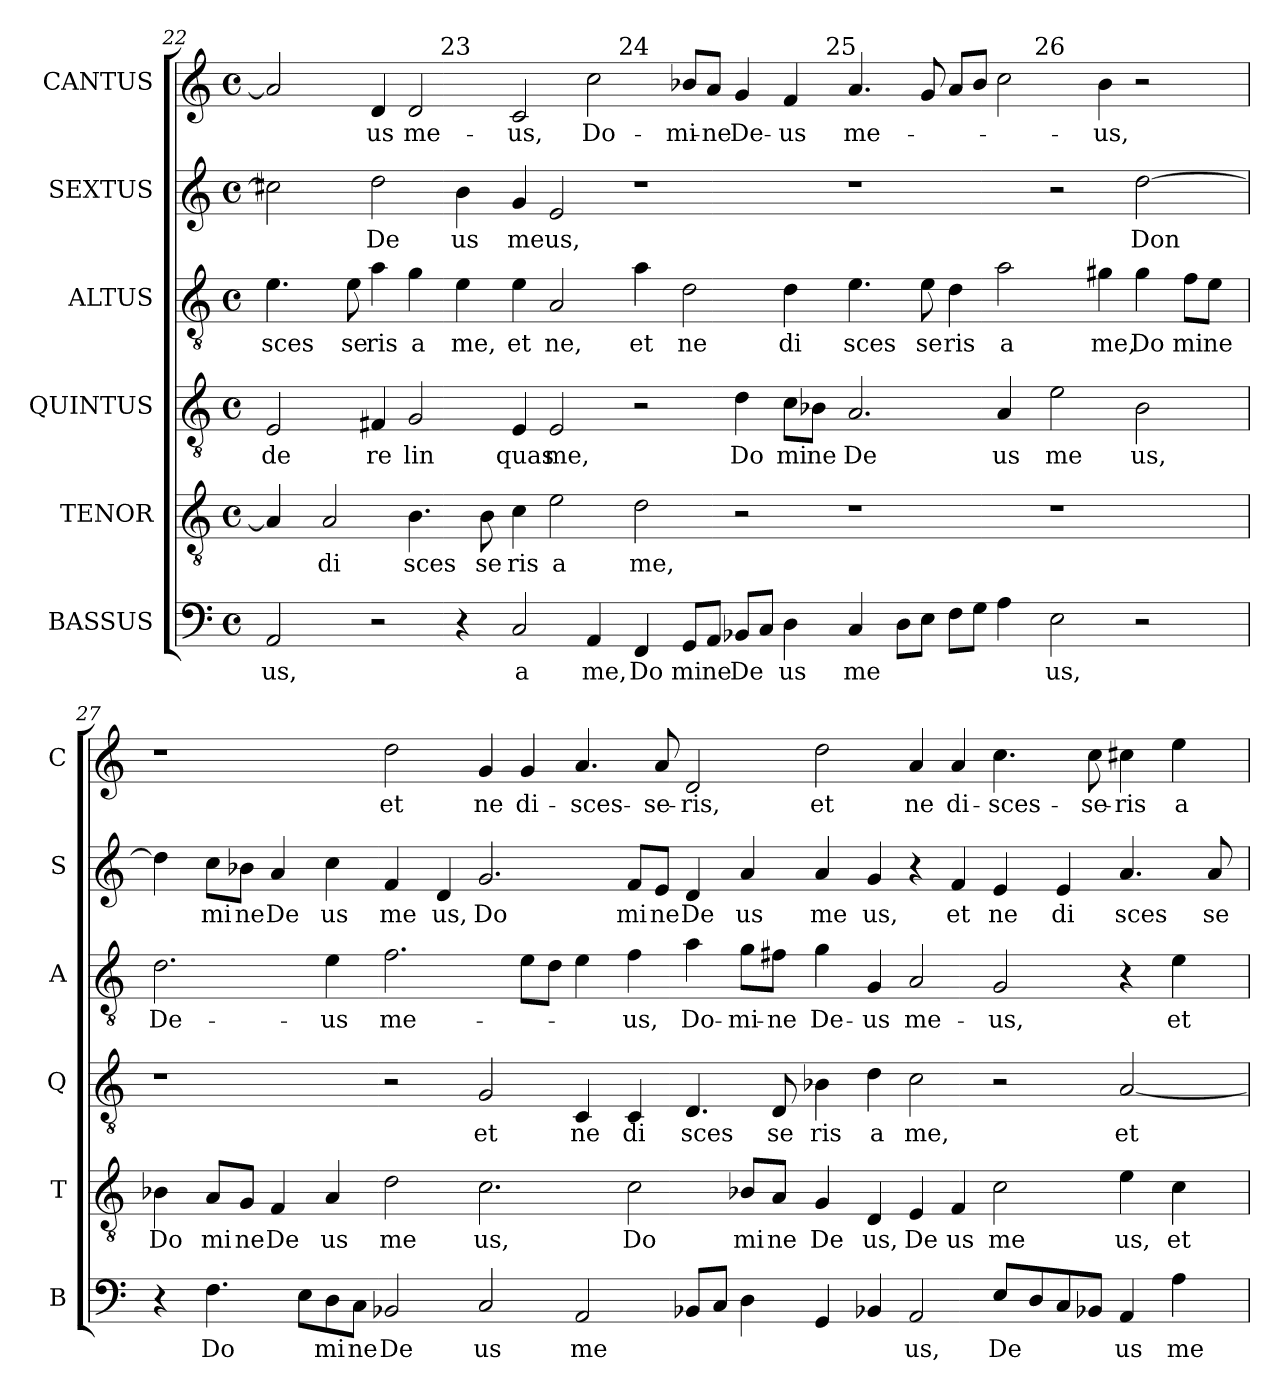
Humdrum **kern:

**kern	**text	**kern	**text	**kern	**text	**kern	**text	**kern	**text	**kern	**text
*part6	*part6	*part5	*part5	*part4	*part4	*part3	*part3	*part2	*part2	*part1	*part1
*staff6	*staff6	*staff5	*staff5	*staff4	*staff4	*staff3	*staff3	*staff2	*staff2	*staff1	*staff1
*I"BASSUS	*	*I"TENOR	*	*I"QUINTUS	*	*I"ALTUS	*	*I"SEXTUS	*	*I"CANTUS	*
*I'B	*	*I'T	*	*I'Q	*	*I'A	*	*I'S	*	*I'C	*
!!LO:LB:g=z
*clefF4	*	*clefGv2	*	*clefGv2	*	*clefGv2	*	*clefG2	*	*clefG2	*
*M4/4	*	*M4/4	*	*M4/4	*	*M4/4	*	*M4/4	*	*M4/4	*
*met(c)	*	*met(c)	*	*met(c)	*	*met(c)	*	*met(c)	*	*met(c)	*
=22	=22	=22	=22	=22	=22	=22	=22	=22	=22	=22	=22
!	!LO:LY:b:cj	!	!	!	!LO:LY:b:cj	!	!LO:LY:b:cj	!	!	!	!
*	*	*	*	*	*	*	*	*	*	*^	*
*	*	*	*	*	*	*	*	*	*	*	*^	*
*	*	*	*	*	*	*	*	*	*	*	*	*^	*
2AA/	us,	4A/]	.	2E/	de	4.e\	sces	2cc#X\]	.	2a/]	8ryy	2...ryy	1ryy	.
.	.	.	.	.	.	.	.	.	.	.	32.ryy	.	.	.
.	.	.	.	.	.	.	.	.	.	.	1ryy	.	.	.
!	!	!	!LO:LY:b:cj	!	!	!	!	!	!	!	!	!	!	!
.	.	2A/	di	.	.	.	.	.	.	.	.	.	.	.
!	!	!	!	!	!	!	!LO:LY:b:cj	!	!	!	!	!	!	!
.	.	.	.	.	.	8e\	se	.	.	.	.	.	.	.
!	!	!	!	!	!LO:LY:b:cj	!	!LO:LY:b:cj	!	!LO:LY:b:cj	!	!	!	!	!LO:LY:b:cj
2r	.	.	.	4F#X/	re	4a\	ris	2dd\	De	4d/	.	.	.	us
!	!	!	!LO:LY:b:cj	!	!LO:LY:b:cj	!	!LO:LY:b:cj	!	!	!	!	!	!	!LO:LY:b:cj
.	.	4.B\	sces	2G/	lin	4g\	a	.	.	2d/	.	.	.	me-
!	!	!	!	!	!	!	!	!	!	!	!	!LO:TX:a:t=23	!	!
.	.	.	.	.	.	.	.	.	.	.	.	1ryy	.	.
!	!	!	!	!	!	!	!LO:LY:b:cj	!	!LO:LY:b:cj	!	!	!	!	!
4r	.	.	.	.	.	4e\	me,	4b\	us	.	.	.	1ryy	.
!	!	!	!LO:LY:b:cj	!	!	!	!	!	!	!	!	!	!	!
.	.	8B\	se	.	.	.	.	.	.	.	.	.	.	.
.	.	.	.	.	.	.	.	.	.	.	1ryy	.	.	.
!	!LO:LY:b:cj	!	!LO:LY:b:cj	!	!LO:LY:b:cj	!	!LO:LY:b:cj	!	!LO:LY:b:cj	!	!	!	!	!LO:LY:b:cj
2C/	a	4c\	ris	4E/	quas	4e\	et	4g/	me	2c/	.	.	.	-us,
!	!	!	!LO:LY:b:cj	!	!LO:LY:b:cj	!	!LO:LY:b:cj	!	!LO:LY:b:cj	!	!	!	!	!
.	.	2e\	a	2E/	me,	2A/	ne,	2e/	us,	.	.	.	.	.
!	!LO:LY:b:cj	!	!	!	!	!	!	!	!	!	!	!	!	!LO:LY:b:cj
4AA/	me,	.	.	.	.	.	.	.	.	2cc\	.	.	.	Do-
!	!	!	!	!	!	!	!	!	!	!	!	!LO:TX:a:t=24	!	!
.	.	.	.	.	.	.	.	.	.	.	.	1ryy	.	.
!	!LO:LY:b:cj	!	!LO:LY:b:cj	!	!	!	!LO:LY:b:cj	!	!	!	!	!	!	!
4FF/	Do	2d\	me,	2r	.	4a\	et	1r	.	.	.	.	2ryy	.
.	.	.	.	.	.	.	.	.	.	.	1ryy	.	.	.
!	!LO:LY:b:cj	!	!	!	!	!	!LO:LY:b:cj	!	!	!	!	!	!	!LO:LY:b:cj
8GG/L	mi	.	.	.	.	2d\	ne	.	.	8b-X/L	.	.	.	-mi-
!	!LO:LY:b:cj	!	!	!	!	!	!	!	!	!	!	!	!	!LO:LY:b:cj
8AA/J	ne	.	.	.	.	.	.	.	.	8a/J	.	.	.	-ne
!	!LO:LY:b	!	!	!	!LO:LY:b:cj	!	!	!	!	!	!	!	!	!LO:LY:b:cj
8BB-X/L	De	2r	.	4d\	Do	.	.	.	.	4g/	.	.	4ryy	De-
8C/J	.	.	.	.	.	.	.	.	.	.	.	.	.	.
!	!LO:LY:b:cj	!	!	!	!LO:LY:b:cj	!	!LO:LY:b:cj	!	!	!	!	!	!	!LO:LY:b:cj
4D\	us	.	.	8c\L	mi	4d\	di	.	.	4f/	.	.	8ryy	-us
!	!	!	!	!	!LO:LY:b:cj	!	!	!	!	!	!	!	!	!
.	.	.	.	8B-X\J	ne	.	.	.	.	.	.	.	32.ryy	.
!	!	!	!	!	!	!	!	!	!	!	!	!	!LO:TX:a:t=25	!
.	.	.	.	.	.	.	.	.	.	.	.	.	1ryy	.
.	.	.	.	.	.	.	.	.	.	.	.	1ryy	.	.
!	!LO:LY:b	!	!	!	!LO:LY:b:cj	!	!LO:LY:b:cj	!	!	!	!	!	!	!LO:LY:b
4C/	me	1r	.	2.A/	De	4.e\	sces	1r	.	4.a/	.	.	.	me-
.	.	.	.	.	.	.	.	.	.	.	1ryy	.	.	.
8D\L	.	.	.	.	.	.	.	.	.	.	.	.	.	.
!	!	!	!	!	!	!	!LO:LY:b:cj	!	!	!	!	!	!	!
8E\J	.	.	.	.	.	8e\	se	.	.	8g/	.	.	.	.
!	!	!	!	!	!	!	!LO:LY:b:cj	!	!	!	!	!	!	!
8F\L	.	.	.	.	.	4d\	ris	.	.	8a/L	.	.	.	.
8G\J	.	.	.	.	.	.	.	.	.	8b-/J	.	.	.	.
!	!	!	!	!	!LO:LY:b:cj	!	!LO:LY:b:cj	!	!	!	!	!	!	!
4A\	.	.	.	4A/	us	2a\	a	.	.	2cc\	.	.	.	.
.	.	.	.	.	.	.	.	.	.	.	.	.	1ryy	.
!	!	!	!	!	!	!	!	!	!	!	!	!LO:TX:a:t=26	!	!
.	.	.	.	.	.	.	.	.	.	.	.	1ryy	.	.
!	!LO:LY:b:cj	!	!	!	!LO:LY:b:cj	!	!	!	!	!	!	!	!	!
2E\	us,	1r	.	2e\	me	.	.	2r	.	.	.	.	.	.
.	.	.	.	.	.	.	.	.	.	.	2ryy	.	.	.
!	!	!	!	!	!	!	!LO:LY:b:cj	!	!	!	!	!	!	!LO:LY:b:cj
.	.	.	.	.	.	4g#X\	me,	.	.	4b-\	.	.	.	-us,
!	!	!	!	!	!LO:LY:b:cj	!	!LO:LY:b:cj	!	!LO:LY:b:cj	!	!	!	!	!
2r	.	.	.	2B-\	us,	4g#\	Do	[<2dd\	Don	2r	.	.	.	.
.	.	.	.	.	.	.	.	.	.	.	4ryy	.	.	.
!	!	!	!	!	!	!	!LO:LY:b:cj	!	!	!	!	!	!	!
.	.	.	.	.	.	8f\L	mi	.	.	.	.	.	.	.
!	!	!	!	!	!	!	!LO:LY:b:cj	!	!	!	!	!	!	!
.	.	.	.	.	.	8e\J	ne	.	.	.	.	.	.	.
.	.	.	.	.	.	.	.	.	.	.	16ryy	.	16ryy	.
.	.	.	.	.	.	.	.	.	.	.	.	16ryy	.	.
.	.	.	.	.	.	.	.	.	.	.	64ryy	.	64ryy	.
!!LO:PB:g=z
=27	=27	=27	=27	=27	=27	=27	=27	=27	=27	=27	=27	=27	=27	=27
!	!	!	!LO:LY:b:cj	!	!	!	!LO:LY:b:cj	!	!	!	!	!	!	!
*	*	*	*	*	*	*	*	*^	*	*v	*v	*v	*v	*
4r	.	4B-X\	Do	1r	.	2.d\	De-	4dd\]	32.ryy	.	1r	.
.	.	.	.	.	.	.	.	.	1ryy	.	.	.
!	!LO:LY:b	!	!LO:LY:b:cj	!	!	!	!	!	!	!LO:LY:b:cj	!	!
4.F\	Do	8A/L	mi	.	.	.	.	8cc\L	.	mi	.	.
!	!	!	!LO:LY:b:cj	!	!	!	!	!	!	!LO:LY:b:cj	!	!
.	.	8G/J	ne	.	.	.	.	8b-X\J	.	ne	.	.
!	!	!	!LO:LY:b:cj	!	!	!	!	!	!	!LO:LY:b:cj	!	!
.	.	4F/	De	.	.	.	.	4a/	.	De	.	.
8E\L	.	.	.	.	.	.	.	.	.	.	.	.
!	!LO:LY:b:cj	!	!LO:LY:b:cj	!	!	!	!LO:LY:b:cj	!	!	!LO:LY:b:cj	!	!
8D\	mi	4A/	us	.	.	4e\	-us	4cc\	.	us	.	.
!	!LO:LY:b:cj	!	!	!	!	!	!	!	!	!	!	!
8C\J	ne	.	.	.	.	.	.	.	.	.	.	.
!	!LO:LY:b:cj	!	!LO:LY:b:cj	!	!	!	!LO:LY:b	!	!	!LO:LY:b:cj	!	!LO:LY:b:cj
2BB-X/	De	2d\	me	2r	.	2.f\	me-	4f/	.	me	2dd\	et
.	.	.	.	.	.	.	.	.	1ryy	.	.	.
!	!	!	!	!	!	!	!	!	!	!LO:LY:b:cj	!	!
.	.	.	.	.	.	.	.	4d/	.	us,	.	.
!	!LO:LY:b:cj	!	!LO:LY:b:cj	!	!LO:LY:b:cj	!	!	!	!	!LO:LY:b:cj	!	!LO:LY:b:cj
2C/	us	2.c\	us,	2G/	et	.	.	2.g/	.	Do	4g/	ne
!	!	!	!	!	!	!	!	!	!	!	!	!LO:LY:b:cj
.	.	.	.	.	.	8e\L	.	.	.	.	4g/	di-
.	.	.	.	.	.	8d\J	.	.	.	.	.	.
!	!LO:LY:b	!	!	!	!LO:LY:b:cj	!	!	!	!	!	!	!LO:LY:b:cj
2AA/	me	.	.	4C/	ne	4e\	.	.	.	.	4.a/	-sces-
.	.	.	.	.	.	.	.	.	1ryy	.	.	.
!	!	!	!LO:LY:b:cj	!	!LO:LY:b:cj	!	!LO:LY:b:cj	!	!	!LO:LY:b:cj	!	!
.	.	2c\	Do	4C/	di	4f\	-us,	8f/L	.	mi	.	.
!	!	!	!	!	!	!	!	!	!	!LO:LY:b:cj	!	!LO:LY:b:cj
.	.	.	.	.	.	.	.	8e/J	.	ne	8a/	-se-
!	!	!	!	!	!LO:LY:b:cj	!	!LO:LY:b:cj	!	!	!LO:LY:b:cj	!	!LO:LY:b:cj
8BB-X/L	.	.	.	4.D/	sces	4a\	Do-	4d/	.	De	2d/	-ris,
8C/J	.	.	.	.	.	.	.	.	.	.	.	.
!	!	!	!LO:LY:b:cj	!	!	!	!LO:LY:b:cj	!	!	!LO:LY:b:cj	!	!
4D\	.	8B-X/L	mi	.	.	8g\L	-mi-	4a/	.	us	.	.
!	!	!	!LO:LY:b:cj	!	!LO:LY:b:cj	!	!LO:LY:b:cj	!	!	!	!	!
.	.	8A/J	ne	8D/	se	8f#X\J	-ne	.	.	.	.	.
!	!	!	!LO:LY:b:cj	!	!LO:LY:b:cj	!	!LO:LY:b:cj	!	!	!LO:LY:b:cj	!	!LO:LY:b:cj
4GG/	.	4G/	De	4B-X\	ris	4g\	De-	4a/	.	me	2dd\	et
.	.	.	.	.	.	.	.	.	1ryy	.	.	.
!	!	!	!LO:LY:b:cj	!	!LO:LY:b:cj	!	!LO:LY:b:cj	!	!	!LO:LY:b:cj	!	!
4BB-X/	.	4D/	us,	4d\	a	4G/	-us	4g/	.	us,	.	.
!	!LO:LY:b:cj	!	!LO:LY:b:cj	!	!LO:LY:b:cj	!	!LO:LY:b:cj	!	!	!	!	!LO:LY:b:cj
2AA/	us,	4E/	De	2c\	me,	2A/	me-	4r	.	.	4a/	ne
!	!	!	!LO:LY:b:cj	!	!	!	!	!	!	!LO:LY:b:cj	!	!LO:LY:b:cj
.	.	4F/	us	.	.	.	.	4f/	.	et	4a/	di-
!	!LO:LY:b	!	!LO:LY:b:cj	!	!	!	!LO:LY:b:cj	!	!	!LO:LY:b:cj	!	!LO:LY:b:cj
8E/L	De	2c\	me	2r	.	2G/	-us,	4e/	.	ne	4.cc\	-sces-
.	.	.	.	.	.	.	.	.	2ryy	.	.	.
8D/	.	.	.	.	.	.	.	.	.	.	.	.
!	!	!	!	!	!	!	!	!	!	!LO:LY:b:cj	!	!
8C/	.	.	.	.	.	.	.	4e/	.	di	.	.
!	!	!	!	!	!	!	!	!	!	!	!	!LO:LY:b:cj
8BB-X/J	.	.	.	.	.	.	.	.	.	.	8cc\	-se-
!	!LO:LY:b:cj	!	!LO:LY:b:cj	!	!LO:LY:b:cj	!	!	!	!	!LO:LY:b:cj	!	!LO:LY:b:cj
4AA/	us	4e\	us,	[>2A/	et	4r	.	4.a/	.	sces	4cc#X\	-ris
.	.	.	.	.	.	.	.	.	4ryy	.	.	.
!	!LO:LY:b	!	!LO:LY:b:cj	!	!	!	!LO:LY:b:cj	!	!	!	!	!LO:LY:b:cj
4A\	me	4c\	et	.	.	4e\	et	.	.	.	4ee\	a
.	.	.	.	.	.	.	.	.	8ryy	.	.	.
!	!	!	!	!	!	!	!	!	!	!LO:LY:b:cj	!	!
.	.	.	.	.	.	.	.	8a/	.	se	.	.
.	.	.	.	.	.	.	.	.	16ryy	.	.	.
.	.	.	.	.	.	.	.	.	64ryy	.	.	.
*	*	*	*	*	*	*	*	*v	*v	*	*	*
=	=	=	=	=	=	=	=	=	=	=	=
*-	*-	*-	*-	*-	*-	*-	*-	*-	*-	*-	*-
